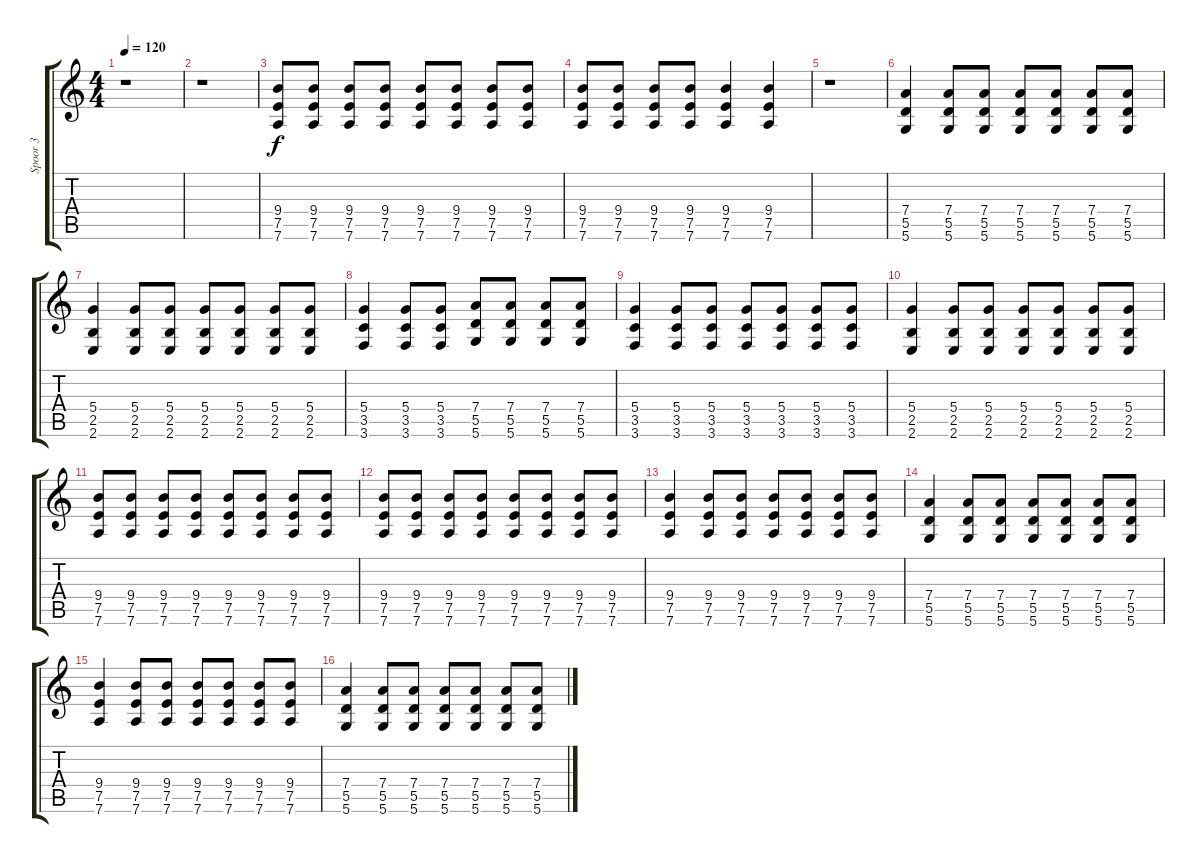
\track ("Spoor 3" "Spoor 3") {instrument electricguitarmuted}
\staff {score tabs}
\tuning (E4 B3 G3 D3 A2 D2) {hide}
\ts (4 4)
\tempo 120
\clef g2
\ks c
r.1{dy f} |
r.1 |
(9.4 7.5 7.6).8 (9.4 7.5 7.6).8 (9.4 7.5 7.6).8 (9.4 7.5 7.6).8 (9.4 7.5 7.6).8 (9.4 7.5 7.6).8 (9.4 7.5 7.6).8 (9.4 7.5 7.6).8 |
(9.4 7.5 7.6).8 (9.4 7.5 7.6).8 (9.4 7.5 7.6).8 (9.4 7.5 7.6).8 (9.4 7.5 7.6).4 (9.4 7.5 7.6).4 |
r.1 |
(7.4 5.5 5.6).4{volume 16} (7.4 5.5 5.6).8 (7.4 5.5 5.6).8 (7.4 5.5 5.6).8 (7.4 5.5 5.6).8 (7.4 5.5 5.6).8 (7.4 5.5 5.6).8 |
(5.4 2.5 2.6).4 (5.4 2.5 2.6).8 (5.4 2.5 2.6).8 (5.4 2.5 2.6).8 (5.4 2.5 2.6).8 (5.4 2.5 2.6).8 (5.4 2.5 2.6).8 |
(5.4 3.5 3.6).4 (5.4 3.5 3.6).8 (5.4 3.5 3.6).8 (7.4 5.5 5.6).8 (7.4 5.5 5.6).8 (7.4 5.5 5.6).8 (7.4 5.5 5.6).8 |
(5.4 3.5 3.6).4 (5.4 3.5 3.6).8 (5.4 3.5 3.6).8 (5.4 3.5 3.6).8 (5.4 3.5 3.6).8 (5.4 3.5 3.6).8 (5.4 3.5 3.6).8 |
(5.4 2.5 2.6).4 (5.4 2.5 2.6).8 (5.4 2.5 2.6).8 (5.4 2.5 2.6).8 (5.4 2.5 2.6).8 (5.4 2.5 2.6).8 (5.4 2.5 2.6).8 |
(9.4 7.5 7.6).8 (9.4 7.5 7.6).8 (9.4 7.5 7.6).8 (9.4 7.5 7.6).8 (9.4 7.5 7.6).8 (9.4 7.5 7.6).8 (9.4 7.5 7.6).8 (9.4 7.5 7.6).8 |
(9.4 7.5 7.6).8 (9.4 7.5 7.6).8 (9.4 7.5 7.6).8 (9.4 7.5 7.6).8 (9.4 7.5 7.6).8 (9.4 7.5 7.6).8 (9.4 7.5 7.6).8 (9.4 7.5 7.6).8 |
(9.4 7.5 7.6).4 (9.4 7.5 7.6).8 (9.4 7.5 7.6).8 (9.4 7.5 7.6).8 (9.4 7.5 7.6).8 (9.4 7.5 7.6).8 (9.4 7.5 7.6).8 |
(7.4 5.5 5.6).4 (7.4 5.5 5.6).8 (7.4 5.5 5.6).8 (7.4 5.5 5.6).8 (7.4 5.5 5.6).8 (7.4 5.5 5.6).8 (7.4 5.5 5.6).8 |
(9.4 7.5 7.6).4 (9.4 7.5 7.6).8 (9.4 7.5 7.6).8 (9.4 7.5 7.6).8 (9.4 7.5 7.6).8 (9.4 7.5 7.6).8 (9.4 7.5 7.6).8 |
(7.4 5.5 5.6).4 (7.4 5.5 5.6).8 (7.4 5.5 5.6).8 (7.4 5.5 5.6).8 (7.4 5.5 5.6).8 (7.4 5.5 5.6).8 (7.4 5.5 5.6).8
